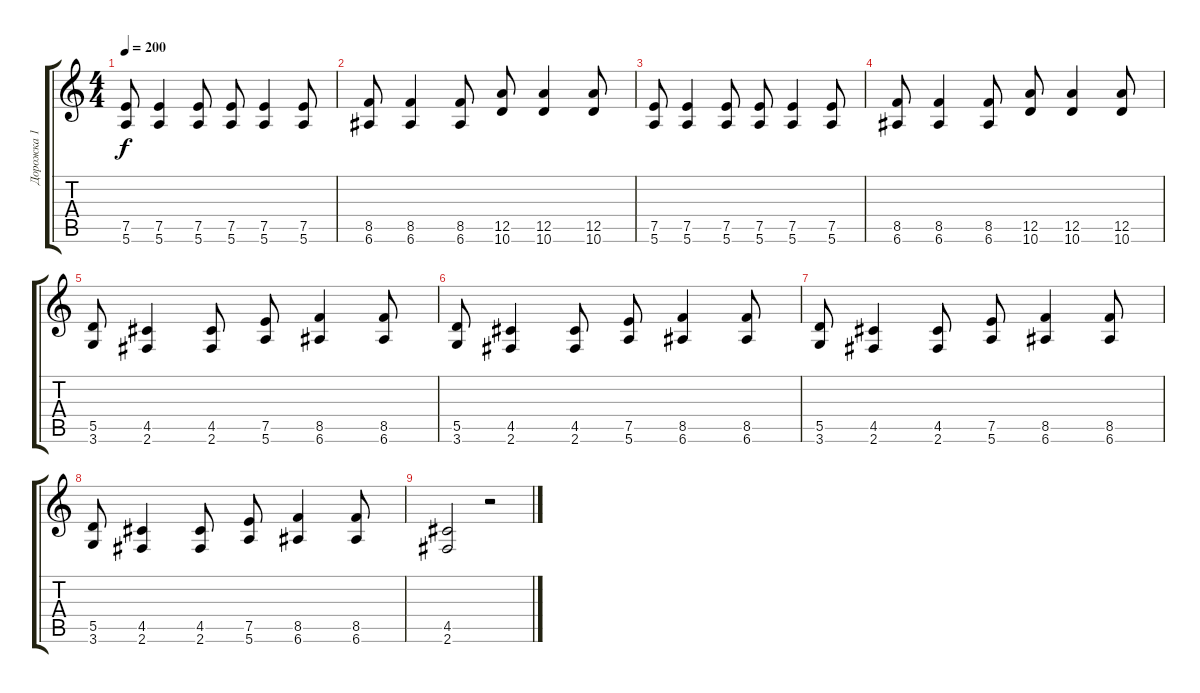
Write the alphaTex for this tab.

\track ("Дорожка 1" "Дорожка 1") {instrument distortionguitar}
\staff {score tabs}
\tuning (E4 B3 G3 D3 A2 E2) {hide}
\ts (4 4)
\tempo 200
\clef g2
\ks c
(7.5 5.6).8{dy f} (7.5 5.6).4 (7.5 5.6).8 (7.5 5.6).8 (7.5 5.6).4 (7.5 5.6).8 |
(8.5 6.6).8 (8.5 6.6).4 (8.5 6.6).8 (12.5 10.6).8 (12.5 10.6).4 (12.5 10.6).8 |
(7.5 5.6).8 (7.5 5.6).4 (7.5 5.6).8 (7.5 5.6).8 (7.5 5.6).4 (7.5 5.6).8 |
(8.5 6.6).8 (8.5 6.6).4 (8.5 6.6).8 (12.5 10.6).8 (12.5 10.6).4 (12.5 10.6).8 |
(5.5 3.6).8 (4.5 2.6).4 (4.5 2.6).8 (7.5 5.6).8 (8.5 6.6).4 (8.5 6.6).8 |
(5.5 3.6).8 (4.5 2.6).4 (4.5 2.6).8 (7.5 5.6).8 (8.5 6.6).4 (8.5 6.6).8 |
(5.5 3.6).8 (4.5 2.6).4 (4.5 2.6).8 (7.5 5.6).8 (8.5 6.6).4 (8.5 6.6).8 |
(5.5 3.6).8 (4.5 2.6).4 (4.5 2.6).8 (7.5 5.6).8 (8.5 6.6).4 (8.5 6.6).8 |
(4.5 2.6).2 r.2
